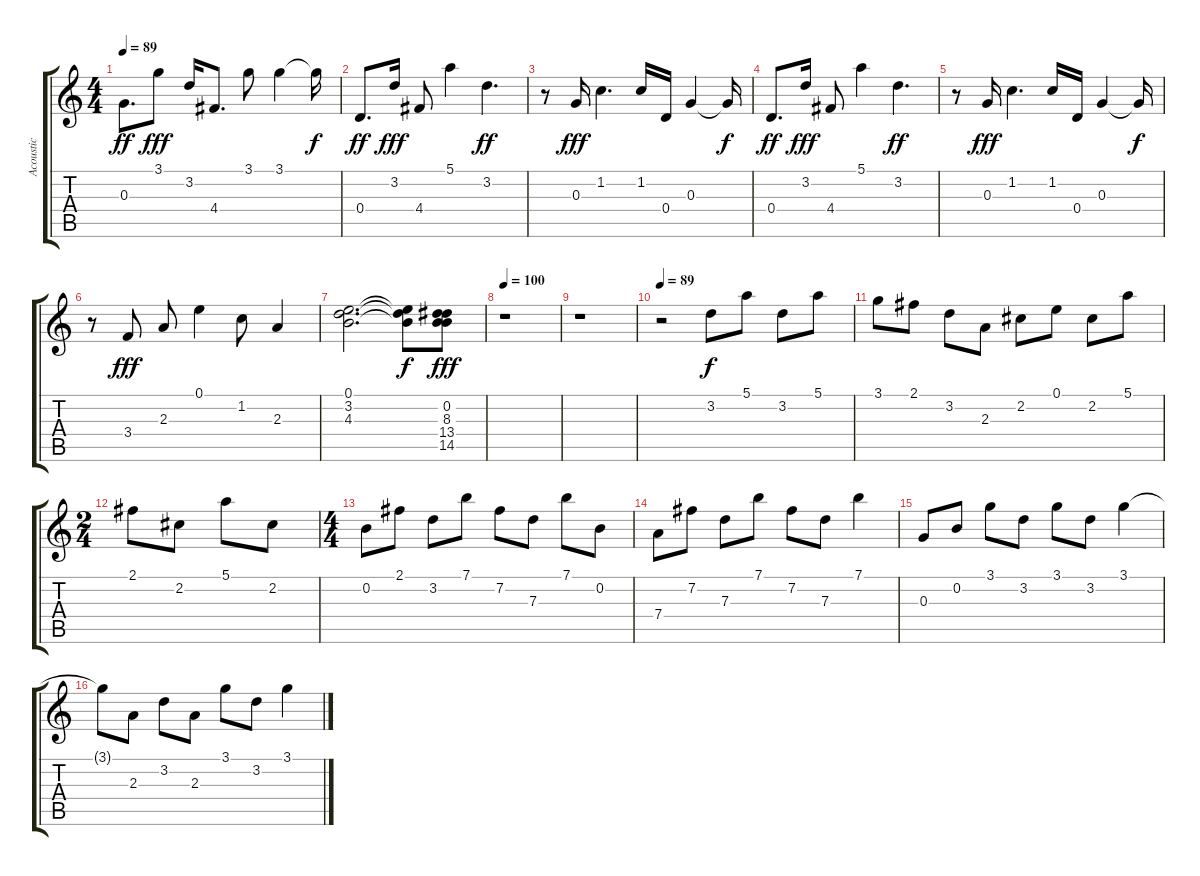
\track ("Acoustic" "Acoustic") {instrument acousticguitarnylon}
\staff {score tabs}
\tuning (E4 B3 G3 D3 A2 E2) {hide}
\ts (4 4)
\tempo 89
\clef g2
\ks c
0.3.8{d dy ff} 3.1.8{dy fff} 3.2.16 4.4.8{d} 3.1.8 3.1.4 3.1{t}.16{dy f} |
0.4.8{d dy ff} 3.2.16{dy fff} 4.4.8 5.1.4 3.2.4{d dy ff} |
r.8 0.3.16{dy fff} 1.2.4{d} 1.2.16 0.4.16 0.3.4 0.3{t}.16{dy f} |
0.4.8{d dy ff} 3.2.16{dy fff} 4.4.8 5.1.4 3.2.4{d dy ff} |
r.8 0.3.16{dy fff} 1.2.4{d} 1.2.16 0.4.16 0.3.4 0.3{t}.16{dy f} |
r.8 3.4.8{dy fff} 2.3.8 0.1.4 1.2.8 2.3.4 |
(0.1 3.2 4.3).2{d} (0.1{t} 3.2{t} 4.3{t}).8{dy f} (0.2 8.3 13.4 14.5).8{dy fff} |
\tempo 100
r.1 |
r.1 |
\tempo 89
r.2 3.2.8{dy f} 5.1.8 3.2.8 5.1.8 |
3.1.8 2.1.8 3.2.8 2.3.8 2.2.8 0.1.8 2.2.8 5.1.8 |
\ts (2 4)
2.1.8 2.2.8 5.1.8 2.2.8 |
\ts (4 4)
0.2.8 2.1.8 3.2.8 7.1.8 7.2.8 7.3.8 7.1.8 0.2.8 |
7.4.8 7.2.8 7.3.8 7.1.8 7.2.8 7.3.8 7.1.4 |
0.3.8 0.2.8 3.1.8 3.2.8 3.1.8 3.2.8 3.1.4 |
3.1{t}.8 2.3.8 3.2.8 2.3.8 3.1.8 3.2.8 3.1.4
